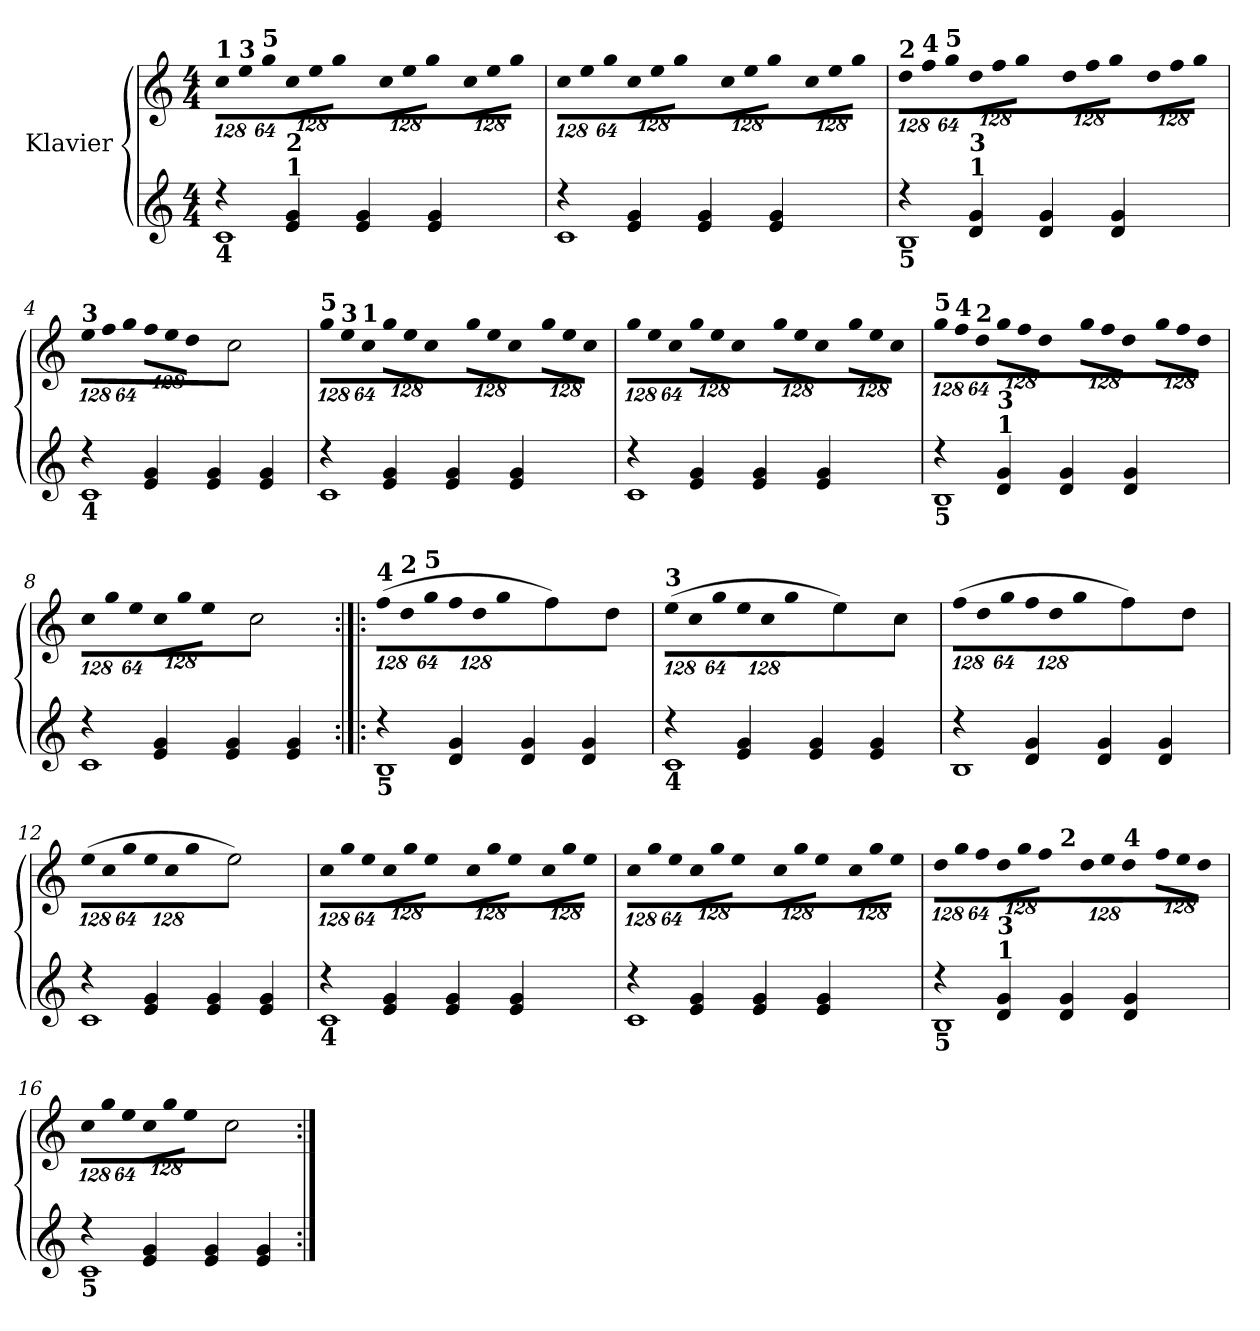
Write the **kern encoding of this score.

**kern	**kern
*part1	*part1
*staff2	*staff1
*I"Klavier	*
!!LO:PB:g=z
*clefG2	*clefG2
*k[]	*k[]
*C:	*C:
*M4/4	*M4/4
=1	=1
*^	*
*	*	*Xbrackettup
!	!	!LO:TX:a:B:t=1
!LO:TX:b:B:t=4	!	!
!	!	!LO:N:vis=8
4r	1ci	1024%85cci\L
!	!	!LO:TX:a:B:t=3
!	!	!LO:N:vis=8
.	.	1024%85eei\
!	!	!LO:TX:a:B:t=5
!	!	!LO:N:vis=8
.	.	512%43ggi\J
!LO:TX:a:B:t=1	!	!
!LO:TX:B:t=2	!	!
!	!	!LO:N:vis=8
4ei/ 4gi	.	1024%85cci\L
!	!	!LO:N:vis=8
.	.	1024%85eei\
!	!	!LO:N:vis=8
.	.	512%43ggi\J
!	!	!LO:N:vis=8
4ei/ 4gi	.	1024%85cci\L
!	!	!LO:N:vis=8
.	.	1024%85eei\
!	!	!LO:N:vis=8
.	.	512%43ggi\J
!	!	!LO:N:vis=8
4ei/ 4gi	.	1024%85cci\L
!	!	!LO:N:vis=8
.	.	1024%85eei\
!	!	!LO:N:vis=8
.	.	512%43ggi\J
=2	=2	=2
!	!	!LO:N:vis=8
4r	1ci	1024%85cci\L
!	!	!LO:N:vis=8
.	.	1024%85eei\
!	!	!LO:N:vis=8
.	.	512%43ggi\J
!	!	!LO:N:vis=8
4ei/ 4gi	.	1024%85cci\L
!	!	!LO:N:vis=8
.	.	1024%85eei\
!	!	!LO:N:vis=8
.	.	512%43ggi\J
!	!	!LO:N:vis=8
4ei/ 4gi	.	1024%85cci\L
!	!	!LO:N:vis=8
.	.	1024%85eei\
!	!	!LO:N:vis=8
.	.	512%43ggi\J
!	!	!LO:N:vis=8
4ei/ 4gi	.	1024%85cci\L
!	!	!LO:N:vis=8
.	.	1024%85eei\
!	!	!LO:N:vis=8
.	.	512%43ggi\J
=3	=3	=3
!	!	!LO:TX:a:B:t=2
!LO:TX:b:B:t=5	!	!
!	!	!LO:N:vis=8
4r	1Bi	1024%85ddi\L
!	!	!LO:TX:a:B:t=4
!	!	!LO:N:vis=8
.	.	1024%85ffi\
!	!	!LO:TX:a:B:t=5
!	!	!LO:N:vis=8
.	.	512%43ggi\J
!LO:TX:a:B:t=1	!	!
!LO:TX:B:t=3	!	!
!	!	!LO:N:vis=8
4di/ 4gi	.	1024%85ddi\L
!	!	!LO:N:vis=8
.	.	1024%85ffi\
!	!	!LO:N:vis=8
.	.	512%43ggi\J
!	!	!LO:N:vis=8
4di/ 4gi	.	1024%85ddi\L
!	!	!LO:N:vis=8
.	.	1024%85ffi\
!	!	!LO:N:vis=8
.	.	512%43ggi\J
!	!	!LO:N:vis=8
4di/ 4gi	.	1024%85ddi\L
!	!	!LO:N:vis=8
.	.	1024%85ffi\
!	!	!LO:N:vis=8
.	.	512%43ggi\J
!!LO:LB:g=z
=4	=4	=4
!	!	!LO:TX:a:B:t=3
!LO:TX:b:B:t=4	!	!
!	!	!LO:N:vis=8
4r	1ci	1024%85eei\L
!	!	!LO:N:vis=8
.	.	1024%85ffi\
!	!	!LO:N:vis=8
.	.	512%43ggi\J
!	!	!LO:N:vis=8
4ei/ 4gi	.	1024%85ffi\L
!	!	!LO:N:vis=8
.	.	1024%85eei\
!	!	!LO:N:vis=8
.	.	512%43ddi\J
4ei/ 4gi	.	2cci\
4ei/ 4gi	.	.
=5	=5	=5
!	!	!LO:TX:a:B:t=5
!	!	!LO:N:vis=8
4r	1ci	1024%85ggi\L
!	!	!LO:TX:a:B:t=3
!	!	!LO:N:vis=8
.	.	1024%85eei\
!	!	!LO:TX:a:B:t=1
!	!	!LO:N:vis=8
.	.	512%43cci\J
!	!	!LO:N:vis=8
4ei/ 4gi	.	1024%85ggi\L
!	!	!LO:N:vis=8
.	.	1024%85eei\
!	!	!LO:N:vis=8
.	.	512%43cci\J
!	!	!LO:N:vis=8
4ei/ 4gi	.	1024%85ggi\L
!	!	!LO:N:vis=8
.	.	1024%85eei\
!	!	!LO:N:vis=8
.	.	512%43cci\J
!	!	!LO:N:vis=8
4ei/ 4gi	.	1024%85ggi\L
!	!	!LO:N:vis=8
.	.	1024%85eei\
!	!	!LO:N:vis=8
.	.	512%43cci\J
=6	=6	=6
!	!	!LO:N:vis=8
4r	1ci	1024%85ggi\L
!	!	!LO:N:vis=8
.	.	1024%85eei\
!	!	!LO:N:vis=8
.	.	512%43cci\J
!	!	!LO:N:vis=8
4ei/ 4gi	.	1024%85ggi\L
!	!	!LO:N:vis=8
.	.	1024%85eei\
!	!	!LO:N:vis=8
.	.	512%43cci\J
!	!	!LO:N:vis=8
4ei/ 4gi	.	1024%85ggi\L
!	!	!LO:N:vis=8
.	.	1024%85eei\
!	!	!LO:N:vis=8
.	.	512%43cci\J
!	!	!LO:N:vis=8
4ei/ 4gi	.	1024%85ggi\L
!	!	!LO:N:vis=8
.	.	1024%85eei\
!	!	!LO:N:vis=8
.	.	512%43cci\J
=7	=7	=7
!	!	!LO:TX:a:B:t=5
!LO:TX:b:B:t=5	!	!
!	!	!LO:N:vis=8
4r	1Bi	1024%85ggi\L
!	!	!LO:TX:a:B:t=4
!	!	!LO:N:vis=8
.	.	1024%85ffi\
!	!	!LO:TX:a:B:t=2
!	!	!LO:N:vis=8
.	.	512%43ddi\J
!LO:TX:a:B:t=1	!	!
!LO:TX:B:t=3	!	!
!	!	!LO:N:vis=8
4di/ 4gi	.	1024%85ggi\L
!	!	!LO:N:vis=8
.	.	1024%85ffi\
!	!	!LO:N:vis=8
.	.	512%43ddi\J
!	!	!LO:N:vis=8
4di/ 4gi	.	1024%85ggi\L
!	!	!LO:N:vis=8
.	.	1024%85ffi\
!	!	!LO:N:vis=8
.	.	512%43ddi\J
!	!	!LO:N:vis=8
4di/ 4gi	.	1024%85ggi\L
!	!	!LO:N:vis=8
.	.	1024%85ffi\
!	!	!LO:N:vis=8
.	.	512%43ddi\J
!!LO:LB:g=z
=8	=8	=8
!	!	!LO:N:vis=8
4r	1ci	1024%85cci\L
!	!	!LO:N:vis=8
.	.	1024%85ggi\
!	!	!LO:N:vis=8
.	.	512%43eei\J
!	!	!LO:N:vis=8
4ei/ 4gi	.	1024%85cci\L
!	!	!LO:N:vis=8
.	.	1024%85ggi\
!	!	!LO:N:vis=8
.	.	512%43eei\J
4ei/ 4gi	.	2cci\
4ei/ 4gi	.	.
=9:|!|:	=9:|!|:	=9:|!|:
!	!	!LO:TX:a:B:t=4
!LO:TX:b:B:t=5	!	!
!	!	!LO:N:vis=8
4r	1Bi	(1024%85ffi\L
!	!	!LO:TX:a:B:t=2
!	!	!LO:N:vis=8
.	.	1024%85ddi\
!	!	!LO:TX:a:B:t=5
!	!	!LO:N:vis=8
.	.	512%43ggi\J
!	!	!LO:N:vis=8
4di/ 4gi	.	1024%85ffi\L
!	!	!LO:N:vis=8
.	.	1024%85ddi\
!	!	!LO:N:vis=8
.	.	512%43ggi\J
4di/ 4gi	.	4ffi\)
4di/ 4gi	.	4ddi\
=10	=10	=10
!	!	!LO:TX:a:B:t=3
!LO:TX:b:B:t=4	!	!
!	!	!LO:N:vis=8
4r	1ci	(1024%85eei\L
!	!	!LO:N:vis=8
.	.	1024%85cci\
!	!	!LO:N:vis=8
.	.	512%43ggi\J
!	!	!LO:N:vis=8
4ei/ 4gi	.	1024%85eei\L
!	!	!LO:N:vis=8
.	.	1024%85cci\
!	!	!LO:N:vis=8
.	.	512%43ggi\J
4ei/ 4gi	.	4eei\)
4ei/ 4gi	.	4cci\
=11	=11	=11
!	!	!LO:N:vis=8
4r	1Bi	(1024%85ffi\L
!	!	!LO:N:vis=8
.	.	1024%85ddi\
!	!	!LO:N:vis=8
.	.	512%43ggi\J
!	!	!LO:N:vis=8
4di/ 4gi	.	1024%85ffi\L
!	!	!LO:N:vis=8
.	.	1024%85ddi\
!	!	!LO:N:vis=8
.	.	512%43ggi\J
4di/ 4gi	.	4ffi\)
4di/ 4gi	.	4ddi\
!!LO:LB:g=z
=12	=12	=12
!	!	!LO:N:vis=8
4r	1ci	(1024%85eei\L
!	!	!LO:N:vis=8
.	.	1024%85cci\
!	!	!LO:N:vis=8
.	.	512%43ggi\J
!	!	!LO:N:vis=8
4ei/ 4gi	.	1024%85eei\L
!	!	!LO:N:vis=8
.	.	1024%85cci\
!	!	!LO:N:vis=8
.	.	512%43ggi\J
4ei/ 4gi	.	2eei\)
4ei/ 4gi	.	.
=13	=13	=13
!LO:TX:b:B:t=4	!	!
!	!	!LO:N:vis=8
4r	1ci	1024%85cci\L
!	!	!LO:N:vis=8
.	.	1024%85ggi\
!	!	!LO:N:vis=8
.	.	512%43eei\J
!	!	!LO:N:vis=8
4ei/ 4gi	.	1024%85cci\L
!	!	!LO:N:vis=8
.	.	1024%85ggi\
!	!	!LO:N:vis=8
.	.	512%43eei\J
!	!	!LO:N:vis=8
4ei/ 4gi	.	1024%85cci\L
!	!	!LO:N:vis=8
.	.	1024%85ggi\
!	!	!LO:N:vis=8
.	.	512%43eei\J
!	!	!LO:N:vis=8
4ei/ 4gi	.	1024%85cci\L
!	!	!LO:N:vis=8
.	.	1024%85ggi\
!	!	!LO:N:vis=8
.	.	512%43eei\J
=14	=14	=14
!	!	!LO:N:vis=8
4r	1ci	1024%85cci\L
!	!	!LO:N:vis=8
.	.	1024%85ggi\
!	!	!LO:N:vis=8
.	.	512%43eei\J
!	!	!LO:N:vis=8
4ei/ 4gi	.	1024%85cci\L
!	!	!LO:N:vis=8
.	.	1024%85ggi\
!	!	!LO:N:vis=8
.	.	512%43eei\J
!	!	!LO:N:vis=8
4ei/ 4gi	.	1024%85cci\L
!	!	!LO:N:vis=8
.	.	1024%85ggi\
!	!	!LO:N:vis=8
.	.	512%43eei\J
!	!	!LO:N:vis=8
4ei/ 4gi	.	1024%85cci\L
!	!	!LO:N:vis=8
.	.	1024%85ggi\
!	!	!LO:N:vis=8
.	.	512%43eei\J
!!LO:LB:g=z
=15	=15	=15
!LO:TX:b:B:t=5	!	!
!	!	!LO:N:vis=8
4r	1Bi	1024%85ddi\L
!	!	!LO:N:vis=8
.	.	1024%85ggi\
!	!	!LO:N:vis=8
.	.	512%43ffi\J
!LO:TX:a:B:t=1	!	!
!LO:TX:B:t=3	!	!
!	!	!LO:N:vis=8
4di/ 4gi	.	1024%85ddi\L
!	!	!LO:N:vis=8
.	.	1024%85ggi\
!	!	!LO:N:vis=8
.	.	512%43ffi\J
!	!	!LO:TX:a:B:t=2
!	!	!LO:N:vis=8
4di/ 4gi	.	1024%85ddi\L
!	!	!LO:N:vis=8
.	.	1024%85eei\
!	!	!LO:N:vis=8
.	.	512%43ddi\J
!	!	!LO:TX:a:B:t=4
!	!	!LO:N:vis=8
4di/ 4gi	.	1024%85ffi\L
!	!	!LO:N:vis=8
.	.	1024%85eei\
!	!	!LO:N:vis=8
.	.	512%43ddi\J
=16	=16	=16
!LO:TX:b:B:t=5	!	!
!	!	!LO:N:vis=8
4r	1ci	1024%85cci\L
!	!	!LO:N:vis=8
.	.	1024%85ggi\
!	!	!LO:N:vis=8
.	.	512%43eei\J
!	!	!LO:N:vis=8
4ei/ 4gi	.	1024%85cci\L
!	!	!LO:N:vis=8
.	.	1024%85ggi\
!	!	!LO:N:vis=8
.	.	512%43eei\J
4ei/ 4gi	.	2cci\
4ei/ 4gi	.	.
*v	*v	*
=:|!	=:|!
*-	*-
